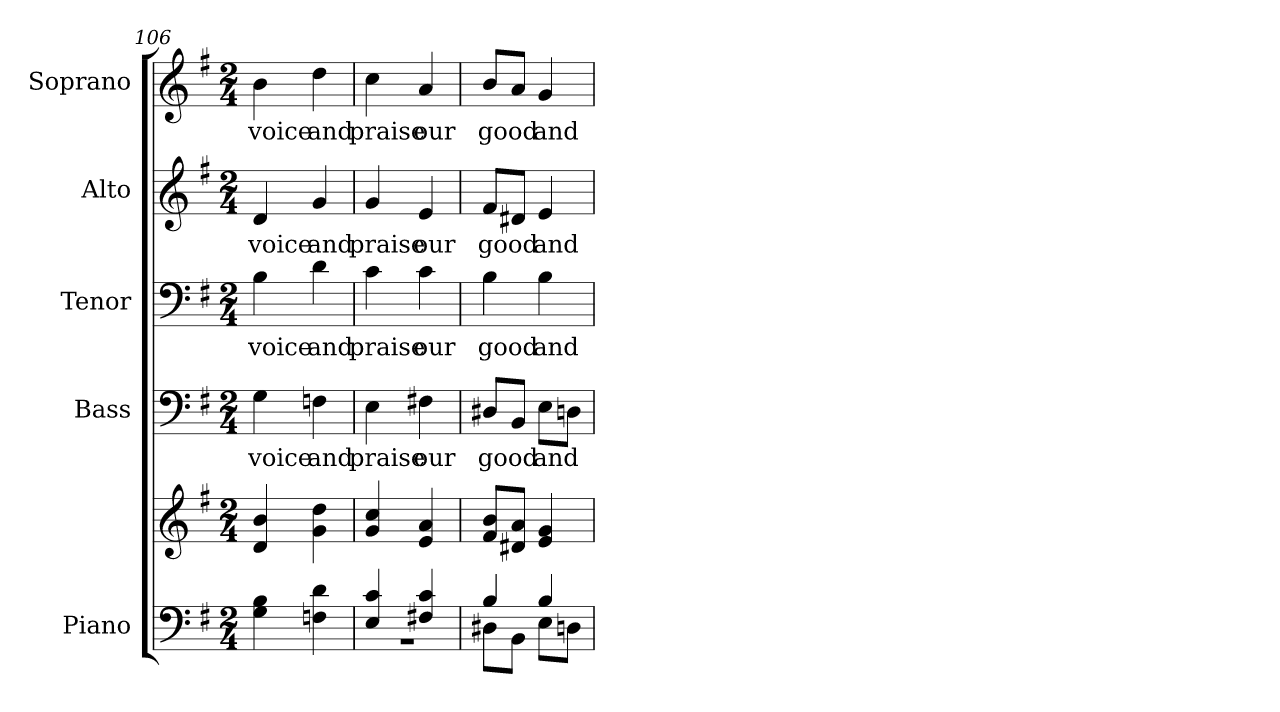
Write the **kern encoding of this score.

**kern	**kern	**kern	**text	**kern	**text	**kern	**text	**kern	**text
*part5	*part5	*part4	*part4	*part3	*part3	*part2	*part2	*part1	*part1
*staff6	*staff5	*staff4	*staff4	*staff3	*staff3	*staff2	*staff2	*staff1	*staff1
*I"Piano	*	*I"Bass	*	*I"Tenor	*	*I"Alto	*	*I"Soprano	*
*I'Pno.	*	*I'B.	*	*I'T.	*	*I'A.	*	*I'S.	*
*clefF4	*clefG2	*clefF4	*	*clefF4	*	*clefG2	*	*clefG2	*
*k[f#]	*k[f#]	*k[f#]	*	*k[f#]	*	*k[f#]	*	*k[f#]	*
*G:	*G:	*G:	*	*G:	*	*G:	*	*G:	*
*M2/4	*M2/4	*M2/4	*	*M2/4	*	*M2/4	*	*M2/4	*
=106	=106	=106	=106	=106	=106	=106	=106	=106	=106
!	!	!	!LO:LY:b:color=#000000	!	!	!	!	!	!
!	!	!	!	!	!LO:LY:b:color=#000000	!	!	!	!
!	!	!	!	!	!	!	!LO:LY:b:color=#000000	!	!
!	!	!	!	!	!	!	!	!	!LO:LY:b:color=#000000
4Gi\ 4Bi	4di/ 4bi	4Gi\	voice	4Bi\	voice	4di/	voice	4bi\	voice
!	!	!	!LO:LY:b:color=#000000	!	!	!	!	!	!
!	!	!	!	!	!LO:LY:b:color=#000000	!	!	!	!
!	!	!	!	!	!	!	!LO:LY:b:color=#000000	!	!
!	!	!	!	!	!	!	!	!	!LO:LY:b:color=#000000
4Fni\ 4di	4gi\ 4ddi	4Fni\	and	4di\	and	4gi/	and	4ddi\	and
=107	=107	=107	=107	=107	=107	=107	=107	=107	=107
*^	*	*	*	*	*	*	*	*	*
!	!	!	!	!LO:LY:b:color=#000000	!	!	!	!	!	!
!	!	!	!	!	!	!LO:LY:b:color=#000000	!	!	!	!
!	!	!	!	!	!	!	!	!LO:LY:b:color=#000000	!	!
!	!	!	!	!	!	!	!	!	!	!LO:LY:b:color=#000000
4Ei/ 4ci	2r	4gi/ 4cci	4Ei\	praise	4ci\	praise	4gi/	praise	4cci\	praise
!	!	!	!	!LO:LY:b:color=#000000	!	!	!	!	!	!
!	!	!	!	!	!	!LO:LY:b:color=#000000	!	!	!	!
!	!	!	!	!	!	!	!	!LO:LY:b:color=#000000	!	!
!	!	!	!	!	!	!	!	!	!	!LO:LY:b:color=#000000
4F#Xi/ 4ci	.	4ei/ 4ai	4F#Xi\	our	4ci\	our	4ei/	our	4ai/	our
!!LO:PB:g=z
=108	=108	=108	=108	=108	=108	=108	=108	=108	=108	=108
!	!	!	!	!LO:LY:b:color=#000000	!	!	!	!	!	!
!	!	!	!	!	!	!LO:LY:b:color=#000000	!	!	!	!
!	!	!	!	!	!	!	!	!LO:LY:b:color=#000000	!	!
!	!	!	!	!	!	!	!	!	!	!LO:LY:b:color=#000000
4Bi/	8D#Xi\L	8f#i/ 8biL	8D#Xi/L	good	4Bi\	good	8f#i/L	good	8bi/L	good
.	8BBi\J	8d#Xi/ 8aiJ	8BBi/J	.	.	.	8d#Xi/J	.	8ai/J	.
!	!	!	!	!LO:LY:b:color=#000000	!	!	!	!	!	!
!	!	!	!	!	!	!LO:LY:b:color=#000000	!	!	!	!
!	!	!	!	!	!	!	!	!LO:LY:b:color=#000000	!	!
!	!	!	!	!	!	!	!	!	!	!LO:LY:b:color=#000000
4Bi/	8Ei\L	4ei/ 4gi	8Ei\L	and	4Bi\	and	4ei/	and	4gi/	and
.	8Dni\J	.	8Dni\J	.	.	.	.	.	.	.
*v	*v	*	*	*	*	*	*	*	*	*
=	=	=	=	=	=	=	=	=	=
*-	*-	*-	*-	*-	*-	*-	*-	*-	*-
